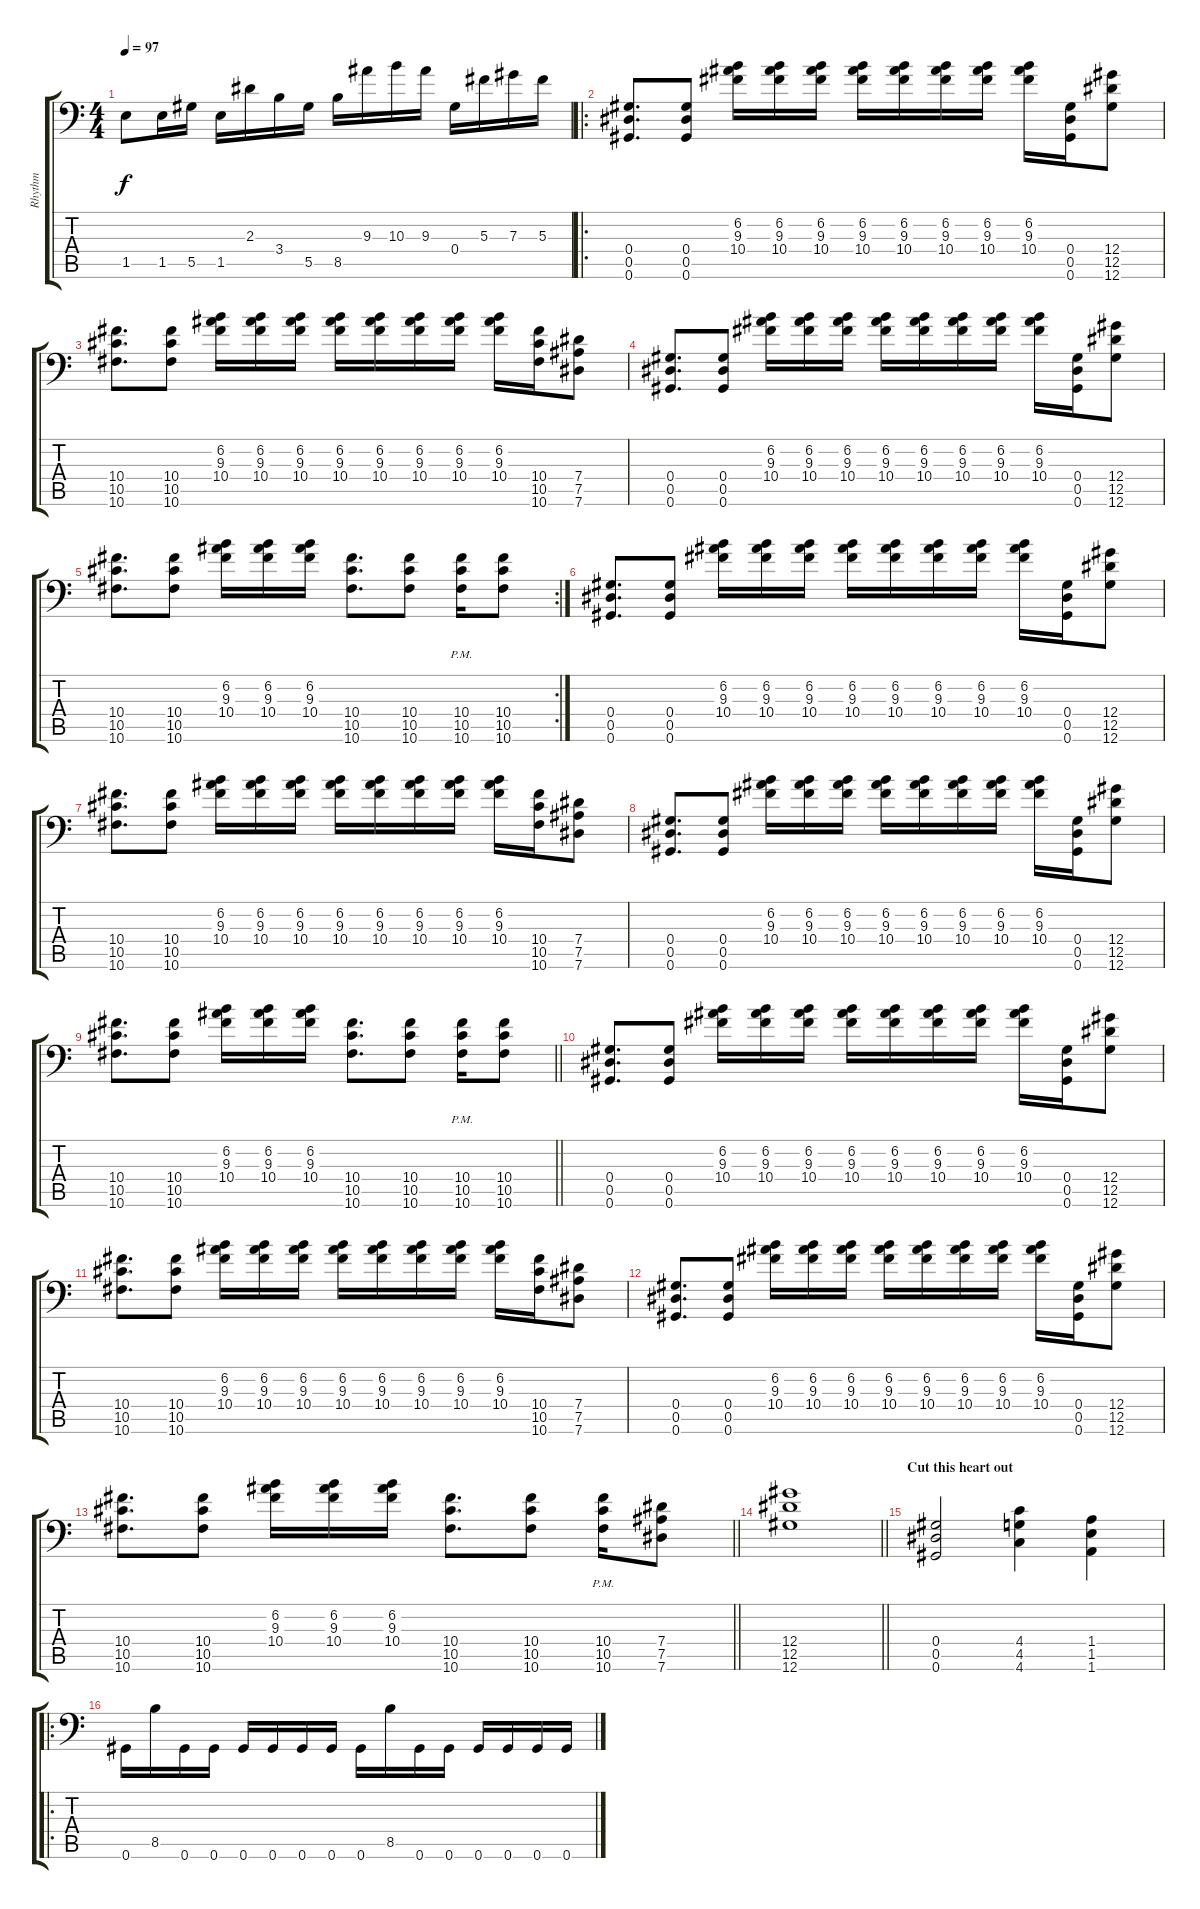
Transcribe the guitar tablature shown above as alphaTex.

\track ("Rhythm" "Rhythm") {instrument distortionguitar}
\staff {score tabs}
\tuning (Bb3 F3 Db3 Ab2 Eb2 Ab1) {hide}
\ts (4 4)
\tempo 97
\clef f4
\ks c
1.5.8{dy f} 1.5.16 5.5.16 1.5.16 2.3.16 3.4.16 5.5.16 8.5.16 9.3.16 10.3.16 9.3.16 0.4.16 5.3.16 7.3.16 5.3.16 |
\ro
(0.4 0.5 0.6).8{d} (0.4 0.5 0.6).8 (6.2 9.3 10.4).16 (6.2 9.3 10.4).16 (6.2 9.3 10.4).16 (6.2 9.3 10.4).16 (6.2 9.3 10.4).16 (6.2 9.3 10.4).16 (6.2 9.3 10.4).16 (6.2 9.3 10.4).16 (0.4 0.5 0.6).16 (12.4 12.5 12.6).8 |
(10.4 10.5 10.6).8{d} (10.4 10.5 10.6).8 (6.2 9.3 10.4).16 (6.2 9.3 10.4).16 (6.2 9.3 10.4).16 (6.2 9.3 10.4).16 (6.2 9.3 10.4).16 (6.2 9.3 10.4).16 (6.2 9.3 10.4).16 (6.2 9.3 10.4).16 (10.4 10.5 10.6).16 (7.4 7.5 7.6).8 |
(0.4 0.5 0.6).8{d} (0.4 0.5 0.6).8 (6.2 9.3 10.4).16 (6.2 9.3 10.4).16 (6.2 9.3 10.4).16 (6.2 9.3 10.4).16 (6.2 9.3 10.4).16 (6.2 9.3 10.4).16 (6.2 9.3 10.4).16 (6.2 9.3 10.4).16 (0.4 0.5 0.6).16 (12.4 12.5 12.6).8 |
\rc 2
(10.4 10.5 10.6).8{d} (10.4 10.5 10.6).8 (6.2 9.3 10.4).16 (6.2 9.3 10.4).16 (6.2 9.3 10.4).16 (10.4 10.5 10.6).8{d} (10.4 10.5 10.6).8 (10.4{pm} 10.5{pm} 10.6{pm}).16 (10.4 10.5 10.6).8 |
(0.4 0.5 0.6).8{d} (0.4 0.5 0.6).8 (6.2 9.3 10.4).16 (6.2 9.3 10.4).16 (6.2 9.3 10.4).16 (6.2 9.3 10.4).16 (6.2 9.3 10.4).16 (6.2 9.3 10.4).16 (6.2 9.3 10.4).16 (6.2 9.3 10.4).16 (0.4 0.5 0.6).16 (12.4 12.5 12.6).8 |
(10.4 10.5 10.6).8{d} (10.4 10.5 10.6).8 (6.2 9.3 10.4).16 (6.2 9.3 10.4).16 (6.2 9.3 10.4).16 (6.2 9.3 10.4).16 (6.2 9.3 10.4).16 (6.2 9.3 10.4).16 (6.2 9.3 10.4).16 (6.2 9.3 10.4).16 (10.4 10.5 10.6).16 (7.4 7.5 7.6).8 |
(0.4 0.5 0.6).8{d} (0.4 0.5 0.6).8 (6.2 9.3 10.4).16 (6.2 9.3 10.4).16 (6.2 9.3 10.4).16 (6.2 9.3 10.4).16 (6.2 9.3 10.4).16 (6.2 9.3 10.4).16 (6.2 9.3 10.4).16 (6.2 9.3 10.4).16 (0.4 0.5 0.6).16 (12.4 12.5 12.6).8 |
\barLineRight lightlight
(10.4 10.5 10.6).8{d} (10.4 10.5 10.6).8 (6.2 9.3 10.4).16 (6.2 9.3 10.4).16 (6.2 9.3 10.4).16 (10.4 10.5 10.6).8{d} (10.4 10.5 10.6).8 (10.4{pm} 10.5{pm} 10.6{pm}).16 (10.4 10.5 10.6).8 |
\section ("" "")
(0.4 0.5 0.6).8{d} (0.4 0.5 0.6).8 (6.2 9.3 10.4).16 (6.2 9.3 10.4).16 (6.2 9.3 10.4).16 (6.2 9.3 10.4).16 (6.2 9.3 10.4).16 (6.2 9.3 10.4).16 (6.2 9.3 10.4).16 (6.2 9.3 10.4).16 (0.4 0.5 0.6).16 (12.4 12.5 12.6).8 |
(10.4 10.5 10.6).8{d} (10.4 10.5 10.6).8 (6.2 9.3 10.4).16 (6.2 9.3 10.4).16 (6.2 9.3 10.4).16 (6.2 9.3 10.4).16 (6.2 9.3 10.4).16 (6.2 9.3 10.4).16 (6.2 9.3 10.4).16 (6.2 9.3 10.4).16 (10.4 10.5 10.6).16 (7.4 7.5 7.6).8 |
(0.4 0.5 0.6).8{d} (0.4 0.5 0.6).8 (6.2 9.3 10.4).16 (6.2 9.3 10.4).16 (6.2 9.3 10.4).16 (6.2 9.3 10.4).16 (6.2 9.3 10.4).16 (6.2 9.3 10.4).16 (6.2 9.3 10.4).16 (6.2 9.3 10.4).16 (0.4 0.5 0.6).16 (12.4 12.5 12.6).8 |
\barLineRight lightlight
(10.4 10.5 10.6).8{d} (10.4 10.5 10.6).8 (6.2 9.3 10.4).16 (6.2 9.3 10.4).16 (6.2 9.3 10.4).16 (10.4 10.5 10.6).8{d} (10.4 10.5 10.6).8 (10.4{pm} 10.5{pm} 10.6{pm}).16 (7.4 7.5 7.6).8 |
\barLineRight lightlight
(12.4 12.5 12.6).1 |
\section ("" "Cut this heart out")
(0.4 0.5 0.6).2 (4.4 4.5 4.6).4 (1.4 1.5 1.6).4 |
\ro
0.6.16 8.5.16 0.6.16 0.6.16 0.6.16 0.6.16 0.6.16 0.6.16 0.6.16 8.5.16 0.6.16 0.6.16 0.6.16 0.6.16 0.6.16 0.6.16
